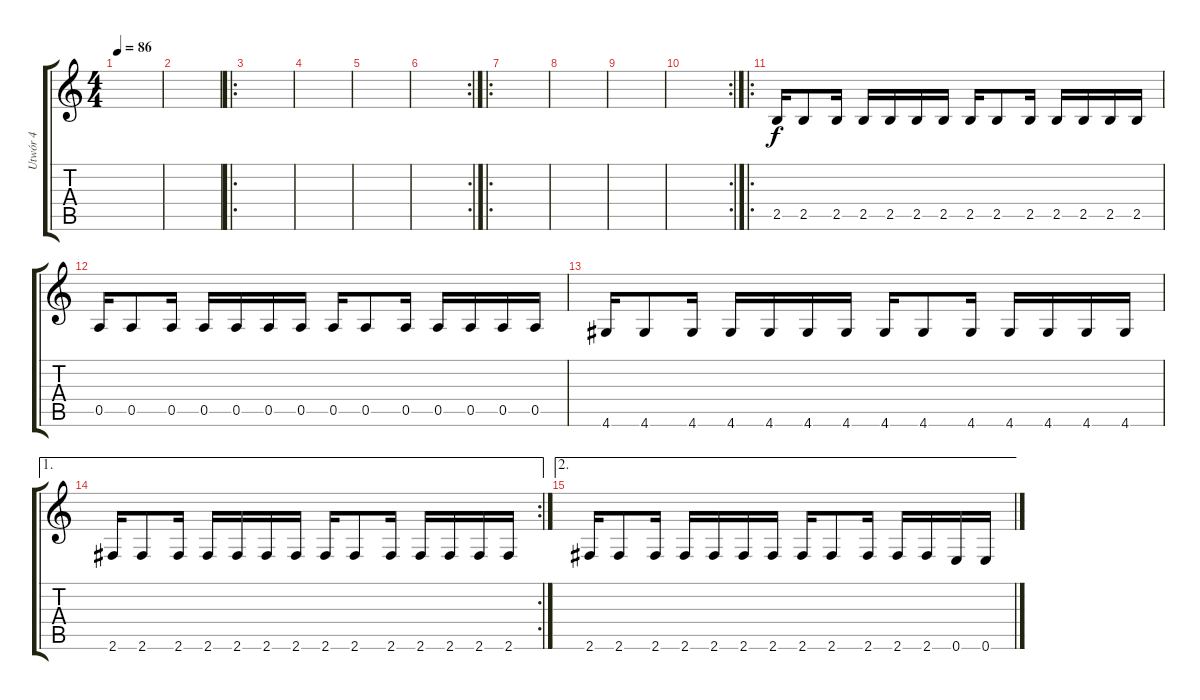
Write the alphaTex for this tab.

\track ("Utwór 4" "Utwór 4") {instrument distortionguitar}
\staff {score tabs}
\tuning (E4 B3 G3 D3 A2 E2) {hide}
\ts (4 4)
\tempo 86
\clef g2
\ks c
|
|
\ro
|
|
|
\rc 2
|
\ro
|
|
|
\rc 2
|
\ro
2.5.16 2.5.8 2.5.16 2.5.16 2.5.16 2.5.16 2.5.16 2.5.16 2.5.8 2.5.16 2.5.16 2.5.16 2.5.16 2.5.16 |
0.5.16 0.5.8 0.5.16 0.5.16 0.5.16 0.5.16 0.5.16 0.5.16 0.5.8 0.5.16 0.5.16 0.5.16 0.5.16 0.5.16 |
4.6.16 4.6.8 4.6.16 4.6.16 4.6.16 4.6.16 4.6.16 4.6.16 4.6.8 4.6.16 4.6.16 4.6.16 4.6.16 4.6.16 |
\ae 1
\rc 2
2.6.16 2.6.8 2.6.16 2.6.16 2.6.16 2.6.16 2.6.16 2.6.16 2.6.8 2.6.16 2.6.16 2.6.16 2.6.16 2.6.16 |
\ae 2
2.6.16 2.6.8 2.6.16 2.6.16 2.6.16 2.6.16 2.6.16 2.6.16 2.6.8 2.6.16 2.6.16 2.6.16 0.6.16 0.6.16
